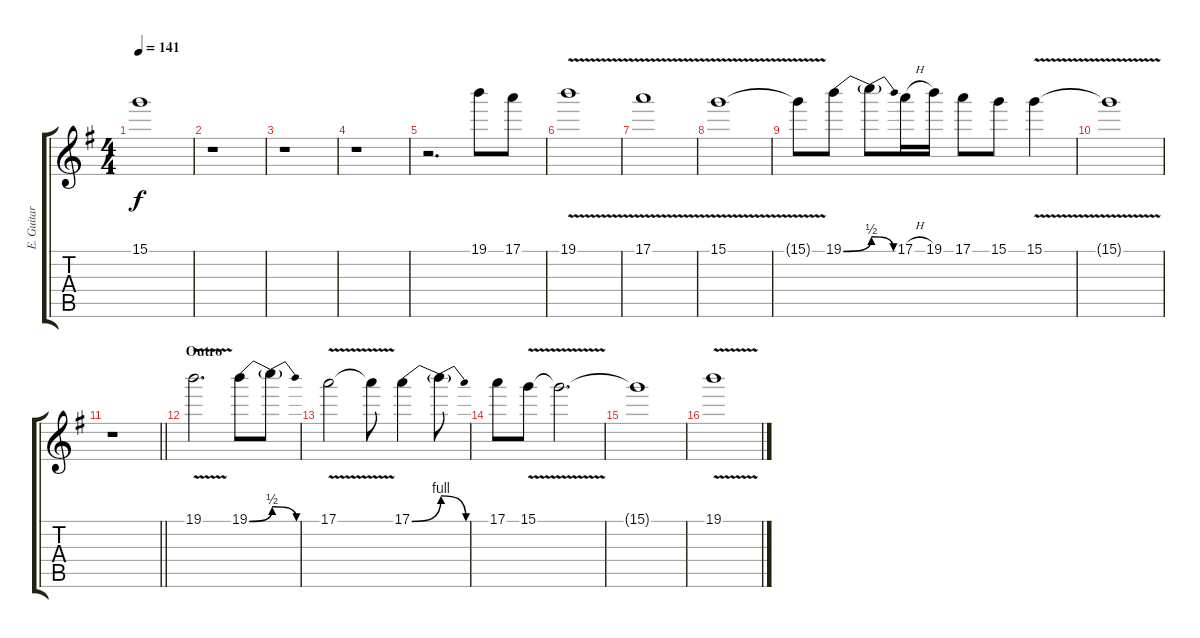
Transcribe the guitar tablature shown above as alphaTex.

\track ("E. Guitar I" "E. Guitar ") {instrument overdrivenguitar}
\staff {score tabs}
\tuning (E4 B3 G3 D3 A2 E2) {hide}
\ts (4 4)
\tempo 141
\clef g2
\ks g
15.1{t}.1{dy f} |
r.1 |
r.1 |
r.1 |
r.2{d} 19.1.8 17.1.8 |
19.1{v}.1 |
17.1{v}.1 |
15.1{v}.1 |
15.1{t}.8 19.1{be (bend 0 0 60 2)}.8 19.1{be (release 0 2 60 0) t}.8 17.1{h}.16 19.1.16 17.1.8 15.1.8 15.1{v}.4 |
15.1{t}.1 |
\barLineRight lightlight
r.1 |
\section ("" "Outro")
19.1{v}.2{d} 19.1{be (bend 0 0 60 2)}.8 19.1{be (release 0 2 60 0) t}.8 |
17.1{v}.2 17.1{t}.8 17.1{be (bend 0 0 60 4)}.4 17.1{be (release 0 4 60 0) t}.8 |
17.1.8 15.1{v}.8 15.1{t}.2{d} |
15.1{t}.1 |
19.1{v}.1
